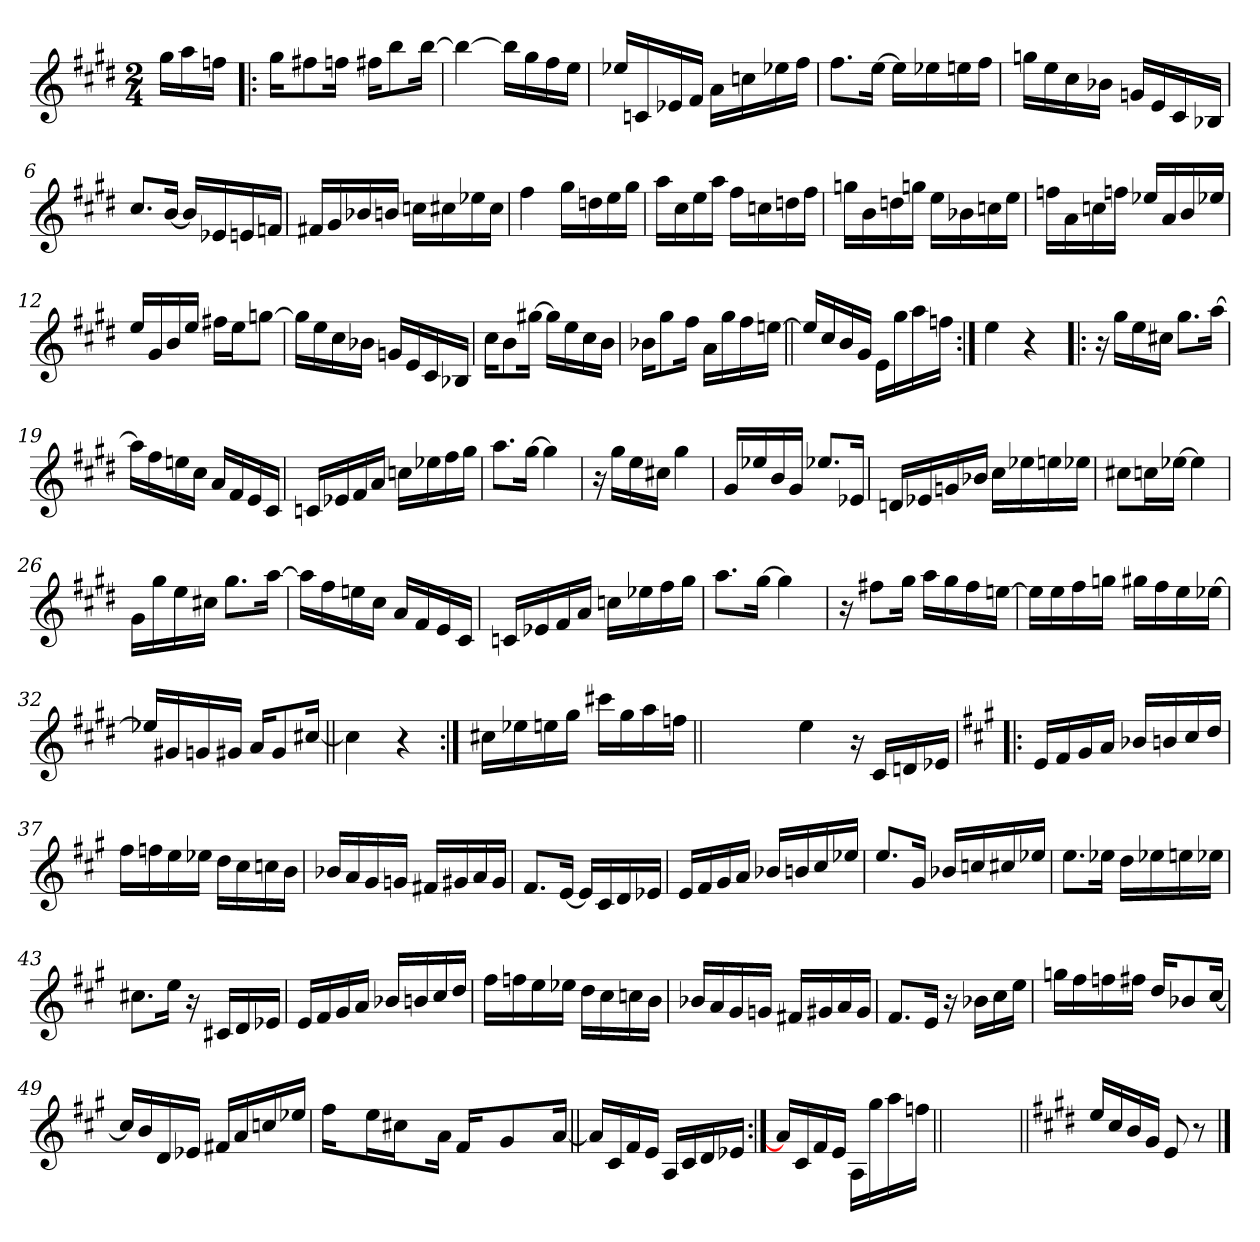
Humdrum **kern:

**kern
*part1
*staff1
*clefG2
*k[f#c#g#d#]
*E:
*M2/4
=
16gg#\LL
16aa\
16ffn\JJ
=1!|:
16gg#\KL
8ff#X\
16ffn\Jk
16ff#X\KL
8bb\
[16bb\Jk
=2
4bb\_
16bb\LL]
16gg#\
16ff#\
16ee\JJ
=3
16ee-X/LL
16cn/
16e-X/
16f#/JJ
16a\LL
16ccn\
16ee-X\
16ff#\JJ
=4
8.ff#\L
[16ee\Jk
16ee\LL]
16ee-X\
16een\
16ff#\JJ
!!LO:LB:g=z
=5
16ggn\LL
16ee\
16cc#\
16b-X\JJ
16gn/LL
16e/
16c#/
16B-X/JJ
=6
8.cc#/L
[16b/Jk
16b/LL]
16e-X/
16en/
16fn/JJ
=7
16f#X/LL
16g#/
16b-X/
16bn/JJ
16ccn\LL
16cc#X\
16ee-X\
16cc#\JJ
=8
4ff#\
16gg#\LL
16ddn\
16ee\
16gg#\JJ
!!LO:LB:g=z
=9
16aa\LL
16cc#\
16ee\
16aa\JJ
16ff#\LL
16ccn\
16ddn\
16ff#\JJ
=10
16ggn\LL
16b\
16ddn\
16ggn\JJ
16ee\LL
16b-X\
16ccn\
16ee\JJ
=11
16ffn\LL
16a\
16ccn\
16ffn\JJ
16ee-X/LL
16a/
16b/
16ee-X/JJ
=12
16ee/LL
16g#/
16b/
16ee/JJ
16ff#X\LL
16ee\J
[8ggn\J
!!LO:LB:g=z
=13
16ggn\LL]
16ee\
16cc#\
16b-X\JJ
16gn/LL
16e/
16c#/
16B-X/JJ
=14
16cc#\KL
8b\
[16gg#X\Jk
16gg#\LL]
16ee\
16cc#\
16b\JJ
=15
16b-X\KL
8gg#\
16ff#\Jk
16a\LL
16gg#\
16ff#\
[16een\JJ
=16||
16ee/LL]
16cc#/
16b/
16g#/JJ
16e\LL
16gg#\
16aa\
16ffn\JJ
!!LO:LB:g=z
=17:|!
4ee\
4r
=18!|:
16r
16gg#\LL
16ee\
16cc#X\JJ
8.gg#\L
[16aa\Jk
=19
16aa\LL]
16ff#\
16een\
16cc#\JJ
16a/LL
16f#/
16e/
16c#/JJ
=20
16cn/LL
16e-X/
16f#/
16a/JJ
16ccn\LL
16ee-X\
16ff#\
16gg#\JJ
!!LO:LB:g=z
=21
8.aa\L
[16gg#\Jk
4gg#\]
=22
16r
16gg#\LL
16ee\
16cc#X\JJ
4gg#\
=23
16g#/LL
16ee-X/
16b/
16g#/JJ
8.ee-X/L
16e-X/Jk
=24
16dn/LL
16e-X/
16gn/
16b-X/JJ
16cc#\LL
16ee-X\
16een\
16ee-X\JJ
!!LO:LB:g=z
=25
8cc#X\L
16ccn\L
[16ee-X\JJ
4ee-\]
=26
16g#\LL
16gg#\
16ee\
16cc#X\JJ
8.gg#\L
[16aa\Jk
=27
16aa\LL]
16ff#\
16een\
16cc#\JJ
16a/LL
16f#/
16e/
16c#/JJ
=28
16cn/LL
16e-X/
16f#/
16a/JJ
16ccn\LL
16ee-X\
16ff#\
16gg#\JJ
!!LO:LB:g=z
=29
8.aa\L
[16gg#\Jk
4gg#\]
=30
16r
8ff#X\L
16gg#\Jk
16aa\LL
16gg#\
16ff#\
[16een\JJ
=31
16ee\LL]
16ee\
16ff#\
16ggn\JJ
16gg#X\LL
16ff#\
16ee\
[16ee-X\JJ
=32
16ee-X/LL]
16g#X/
16gn/
16g#X/JJ
16a/KL
8g#/
[16cc#X/Jk
!!LO:LB:g=z
=33||
4cc#\]
4r
=34:|!
16cc#X\LL
16ee-X\
16een\
16gg#\JJ
16ccc#X\LL
16gg#\
16aa\
16ffn\JJ
=34X341||
2ryy
!!LO:PB:g=z
=35-
4ee\
16r
16c#/LL
16dn/
16e-X/JJ
=36!|:
*k[f#c#g#]
*A:
16e/LL
16f#/
16g#/
16a/JJ
16b-X/LL
16bn/
16cc#/
16dd/JJ
=37
16ff#\LL
16ffn\
16ee\
16ee-X\JJ
16dd\LL
16cc#\
16ccn\
16b\JJ
=38
16b-X/LL
16a/
16g#/
16gn/JJ
16f#X/LL
16g#X/
16a/
16g#/JJ
!!LO:LB:g=z
=39
8.f#/L
[16e/Jk
16e/LL]
16c#/
16d/
16e-X/JJ
=40
16e/LL
16f#/
16g#/
16a/JJ
16b-X/LL
16bn/
16cc#/
16ee-X/JJ
=41
8.ee/L
16g#/Jk
16b-X/LL
16ccn/
16cc#X/
16ee-X/JJ
=42
8.ee\L
16ee-X\Jk
16dd\LL
16ee-X\
16een\
16ee-X\JJ
!!LO:LB:g=z
=43
8.cc#X\L
16ee\Jk
16r
16c#X/LL
16d/
16e-X/JJ
=44
16e/LL
16f#/
16g#/
16a/JJ
16b-X/LL
16bn/
16cc#/
16dd/JJ
=45
16ff#\LL
16ffn\
16ee\
16ee-X\JJ
16dd\LL
16cc#\
16ccn\
16b\JJ
=46
16b-X/LL
16a/
16g#/
16gn/JJ
16f#X/LL
16g#X/
16a/
16g#/JJ
!!LO:LB:g=z
=47
8.f#/L
16e/Jk
16r
16b-X\LL
16cc#\
16ee\JJ
=48
16ggn\LL
16ff#\
16ffn\
16ff#X\JJ
16dd/KL
8b-X/
[16cc#/Jk
=49
16cc#/LL]
16b/
16d/
16e-X/JJ
16f#X/LL
16a/
16ccn/
16ee-X/JJ
=50
16ff#\LL
8ryy
16ee\
16cc#X\
8ryy
16a\JJ
16f#/KL
8ryy
8g#/
8ryy
[>16a/Jk
!!LO:LB:g=z
=51||
16a/LL]
16c#/
16f#/
16e/JJ
16A/LL
16c#/
16d/
16e-X/JJ
=52:|!
16a/LL]
16c#/
16f#/
16e/JJ
16A\LL
16gg#\
16aa\
16ffn\JJ
=52X522||
2ryy
=53||
*k[f#c#g#d#]
*E:
16ee/LL
16cc#/
16b/
16g#/JJ
8e/
8r
==
*-
